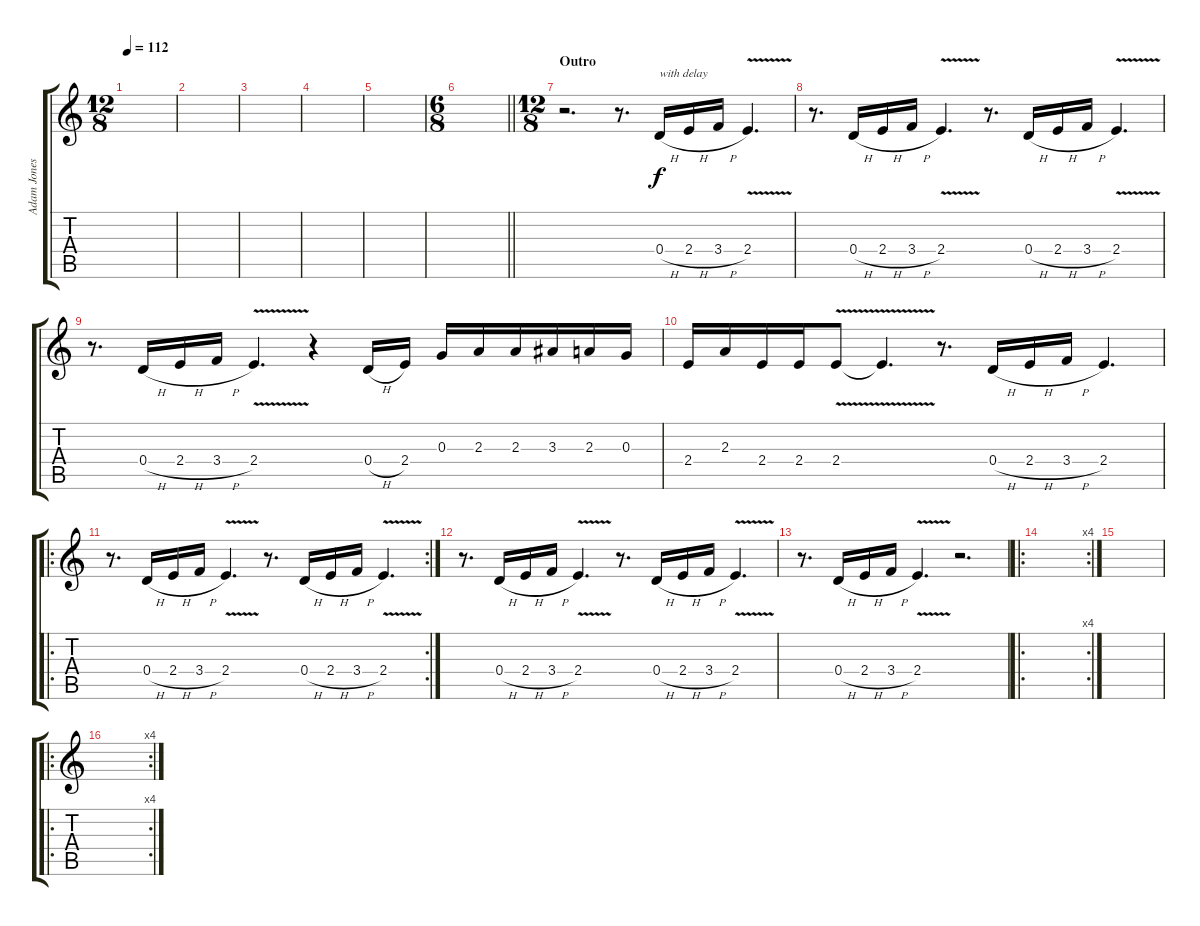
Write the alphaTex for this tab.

\track ("Adam Jones Clean" "Adam Jones") {instrument electricguitarclean}
\staff {score tabs}
\tuning (E4 B3 G3 D3 A2 D2) {hide}
\ts (12 8)
\tempo 112
\clef g2
\ks c
|
|
|
|
|
\ts (6 8)
\barLineRight lightlight
|
\ts (12 8)
\section ("" "Outro")
r.2{d} r.8{d} 0.4{h}.16{txt "with delay"} 2.4{h}.16 3.4{h}.16 2.4{v}.4{d} |
r.8{d} 0.4{h}.16 2.4{h}.16 3.4{h}.16 2.4{v}.4{d} r.8{d} 0.4{h}.16 2.4{h}.16 3.4{h}.16 2.4{v}.4{d} |
r.8{d} 0.4{h}.16 2.4{h}.16 3.4{h}.16 2.4{v}.4{d} r.4 0.4{h}.16 2.4.16 0.3.16 2.3.16 2.3.16 3.3.16 2.3.16 0.3.16 |
2.4.16 2.3.16 2.4.16 2.4.16 2.4{v}.8 2.4{t}.4{d} r.8{d} 0.4{h}.16 2.4{h}.16 3.4{h}.16 2.4.4{d} |
\ro
\rc 2
r.8{d} 0.4{h}.16 2.4{h}.16 3.4{h}.16 2.4{v}.4{d} r.8{d} 0.4{h}.16 2.4{h}.16 3.4{h}.16 2.4{v}.4{d} |
r.8{d} 0.4{h}.16 2.4{h}.16 3.4{h}.16 2.4{v}.4{d} r.8{d} 0.4{h}.16 2.4{h}.16 3.4{h}.16 2.4{v}.4{d} |
r.8{d} 0.4{h}.16 2.4{h}.16 3.4{h}.16 2.4{v}.4{d} r.2{d} |
\ro
\rc 4
|
|
\ro
\rc 4
